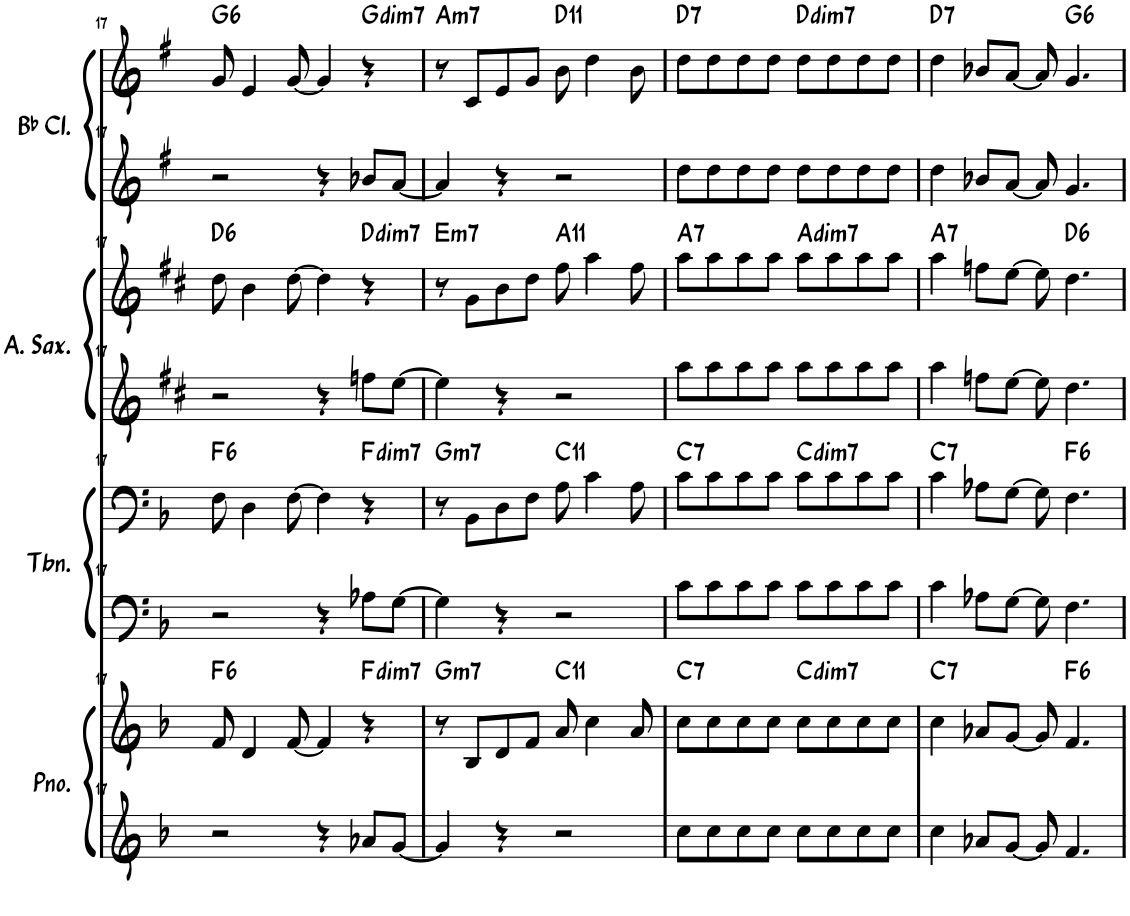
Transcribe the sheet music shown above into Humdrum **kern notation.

**kern	**kern	**harte	**kern	**kern	**harte	**kern	**kern	**harte	**kern	**kern	**harte
*part4	*part4	*part4	*part3	*part3	*part3	*part2	*part2	*part2	*part1	*part1	*part1
*staff8	*staff7	*	*staff6	*staff5	*	*staff4	*staff3	*	*staff2	*staff1	*
*I"钢琴	*	*	*I"长号	*	*	*I"中音萨克斯	*	*	*I"降B调单簧管	*	*
!!LO:PB:g=z
*clefG2	*clefG2	*	*clefF4	*clefF4	*	*clefG2	*clefG2	*	*clefG2	*clefG2	*
*	*	*	*	*	*	*Trd5c9	*Trd5c9	*	*Trd1c2	*Trd1c2	*
*k[b-]	*k[b-]	*	*k[b-]	*k[b-]	*	*k[f#c#]	*k[f#c#]	*	*k[f#]	*k[f#]	*
*M4/4	*M4/4	*	*M4/4	*M4/4	*	*M4/4	*M4/4	*	*M4/4	*M4/4	*
=17	=17	=17	=17	=17	=17	=17	=17	=17	=17	=17	=17
!	!	!LO:H:kt=6	!	!	!LO:H:kt=6	!	!	!LO:H:kt=6	!	!	!LO:H:kt=6
2r	8f/	F:maj6	2r	8F\	F:maj6	2r	8dd\	D:maj6	2r	8g/	G:maj6
.	4d/	.	.	4D\	.	.	4b\	.	.	4e/	.
.	[8f/	.	.	[8F\	.	.	[8dd\	.	.	[8g/	.
4r	4f/]	.	4r	4F\]	.	4r	4dd\]	.	4r	4g/]	.
!	!	!LO:H:kt=dim7	!	!	!LO:H:kt=dim7	!	!	!LO:H:kt=dim7	!	!	!LO:H:kt=dim7
8a-X/L	4r	F:dim7	8A-X\L	4r	F:dim7	8ffn\L	4r	D:dim7	8b-X/L	4r	G:dim7
[8g/J	.	.	[8G\J	.	.	[8ee\J	.	.	[8a/J	.	.
=18	=18	=18	=18	=18	=18	=18	=18	=18	=18	=18	=18
!	!	!LO:H:kt=m7	!	!	!LO:H:kt=m7	!	!	!LO:H:kt=m7	!	!	!LO:H:kt=m7
4g/]	8r	G:min7	4G\]	8r	G:min7	4ee\]	8r	E:min7	4a/]	8r	A:min7
.	8B-/L	.	.	8BB-\L	.	.	8g\L	.	.	8c/L	.
4r	8d/	.	4r	8D\	.	4r	8b\	.	4r	8e/	.
.	8f/J	.	.	8F\J	.	.	8dd\J	.	.	8g/J	.
!	!	!LO:H:kt=11	!	!	!LO:H:kt=11	!	!	!LO:H:kt=11	!	!	!LO:H:kt=11
2r	8a/	C:9(11)	2r	8A\	C:9(11)	2r	8ff#\	A:9(11)	2r	8b\	D:9(11)
.	4cc\	.	.	4c\	.	.	4aa\	.	.	4dd\	.
.	8a/	.	.	8A\	.	.	8ff#\	.	.	8b\	.
=19	=19	=19	=19	=19	=19	=19	=19	=19	=19	=19	=19
!	!	!LO:H:kt=7	!	!	!LO:H:kt=7	!	!	!LO:H:kt=7	!	!	!LO:H:kt=7
8cc\L	8cc\L	C:7	8c\L	8c\L	C:7	8aa\L	8aa\L	A:7	8dd\L	8dd\L	D:7
8cc\	8cc\	.	8c\	8c\	.	8aa\	8aa\	.	8dd\	8dd\	.
8cc\	8cc\	.	8c\	8c\	.	8aa\	8aa\	.	8dd\	8dd\	.
8cc\J	8cc\J	.	8c\J	8c\J	.	8aa\J	8aa\J	.	8dd\J	8dd\J	.
!	!	!LO:H:kt=dim7	!	!	!LO:H:kt=dim7	!	!	!LO:H:kt=dim7	!	!	!LO:H:kt=dim7
8cc\L	8cc\L	C:dim7	8c\L	8c\L	C:dim7	8aa\L	8aa\L	A:dim7	8dd\L	8dd\L	D:dim7
8cc\	8cc\	.	8c\	8c\	.	8aa\	8aa\	.	8dd\	8dd\	.
8cc\	8cc\	.	8c\	8c\	.	8aa\	8aa\	.	8dd\	8dd\	.
8cc\J	8cc\J	.	8c\J	8c\J	.	8aa\J	8aa\J	.	8dd\J	8dd\J	.
=20	=20	=20	=20	=20	=20	=20	=20	=20	=20	=20	=20
!	!	!LO:H:kt=7	!	!	!LO:H:kt=7	!	!	!LO:H:kt=7	!	!	!LO:H:kt=7
4cc\	4cc\	C:7	4c\	4c\	C:7	4aa\	4aa\	A:7	4dd\	4dd\	D:7
8a-X/L	8a-X/L	.	8A-X\L	8A-X\L	.	8ffn\L	8ffn\L	.	8b-X/L	8b-X/L	.
[8g/J	[8g/J	.	[8G\J	[8G\J	.	[8ee\J	[8ee\J	.	[8a/J	[8a/J	.
8g/]	8g/]	.	8G\]	8G\]	.	8ee\]	8ee\]	.	8a/]	8a/]	.
!	!	!LO:H:kt=6	!	!	!LO:H:kt=6	!	!	!LO:H:kt=6	!	!	!LO:H:kt=6
4.f/	4.f/	F:maj6	4.F\	4.F\	F:maj6	4.dd\	4.dd\	D:maj6	4.g/	4.g/	G:maj6
=	=	=	=	=	=	=	=	=	=	=	=
*-	*-	*-	*-	*-	*-	*-	*-	*-	*-	*-	*-
